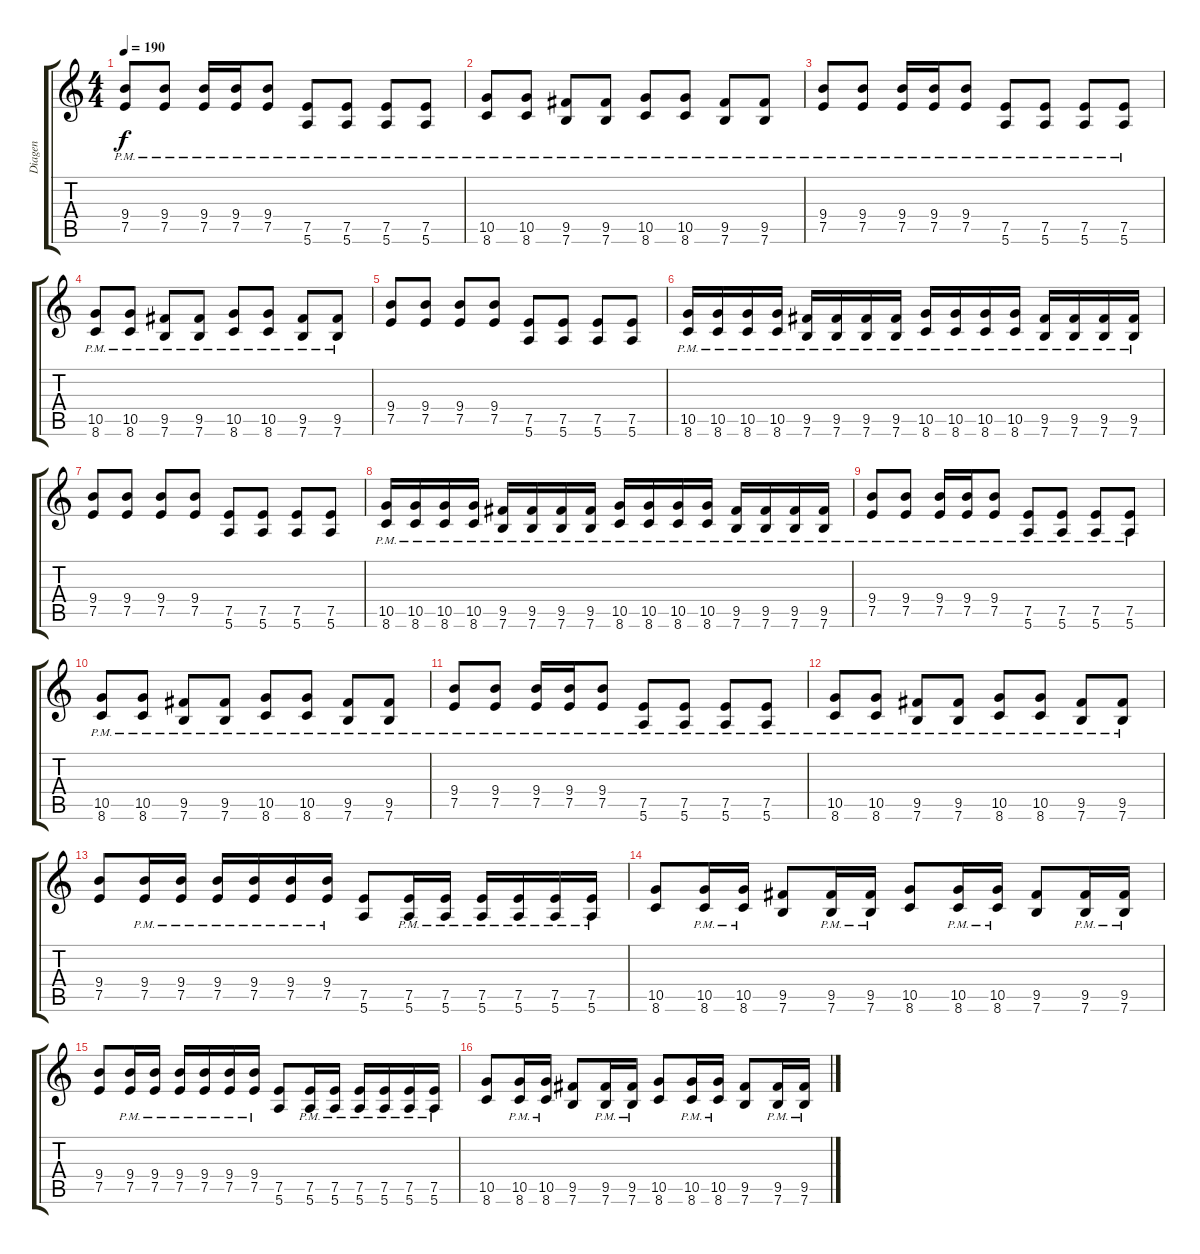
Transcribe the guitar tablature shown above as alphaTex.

\track ("Diagen" "Diagen") {instrument distortionguitar}
\staff {score tabs}
\tuning (E4 B3 G3 D3 A2 E2) {hide}
\ts (4 4)
\tempo 190
\clef g2
\ks c
(9.4{pm} 7.5{pm}).8{dy f} (9.4{pm} 7.5{pm}).8 (9.4{pm} 7.5{pm}).16 (9.4{pm} 7.5{pm}).16 (9.4{pm} 7.5{pm}).8 (7.5{pm} 5.6{pm}).8 (7.5{pm} 5.6{pm}).8 (7.5{pm} 5.6{pm}).8 (7.5{pm} 5.6{pm}).8 |
(10.5{pm} 8.6{pm}).8 (10.5{pm} 8.6{pm}).8 (9.5{pm} 7.6{pm}).8 (9.5{pm} 7.6{pm}).8 (10.5{pm} 8.6{pm}).8 (10.5{pm} 8.6{pm}).8 (9.5{pm} 7.6{pm}).8 (9.5{pm} 7.6{pm}).8 |
(9.4{pm} 7.5{pm}).8 (9.4{pm} 7.5{pm}).8 (9.4{pm} 7.5{pm}).16 (9.4{pm} 7.5{pm}).16 (9.4{pm} 7.5{pm}).8 (7.5{pm} 5.6{pm}).8 (7.5{pm} 5.6{pm}).8 (7.5{pm} 5.6{pm}).8 (7.5{pm} 5.6{pm}).8 |
(10.5{pm} 8.6{pm}).8 (10.5{pm} 8.6{pm}).8 (9.5{pm} 7.6{pm}).8 (9.5{pm} 7.6{pm}).8 (10.5{pm} 8.6{pm}).8 (10.5{pm} 8.6{pm}).8 (9.5{pm} 7.6{pm}).8 (9.5{pm} 7.6{pm}).8 |
(9.4 7.5).8 (9.4 7.5).8 (9.4 7.5).8 (9.4 7.5).8 (7.5 5.6).8 (7.5 5.6).8 (7.5 5.6).8 (7.5 5.6).8 |
(10.5{pm} 8.6{pm}).16 (10.5{pm} 8.6{pm}).16 (10.5{pm} 8.6{pm}).16 (10.5{pm} 8.6{pm}).16 (9.5{pm} 7.6{pm}).16 (9.5{pm} 7.6{pm}).16 (9.5{pm} 7.6{pm}).16 (9.5{pm} 7.6{pm}).16 (10.5{pm} 8.6{pm}).16 (10.5{pm} 8.6{pm}).16 (10.5{pm} 8.6{pm}).16 (10.5{pm} 8.6{pm}).16 (9.5{pm} 7.6{pm}).16 (9.5{pm} 7.6{pm}).16 (9.5{pm} 7.6{pm}).16 (9.5{pm} 7.6{pm}).16 |
(9.4 7.5).8 (9.4 7.5).8 (9.4 7.5).8 (9.4 7.5).8 (7.5 5.6).8 (7.5 5.6).8 (7.5 5.6).8 (7.5 5.6).8 |
(10.5{pm} 8.6{pm}).16 (10.5{pm} 8.6{pm}).16 (10.5{pm} 8.6{pm}).16 (10.5{pm} 8.6{pm}).16 (9.5{pm} 7.6{pm}).16 (9.5{pm} 7.6{pm}).16 (9.5{pm} 7.6{pm}).16 (9.5{pm} 7.6{pm}).16 (10.5{pm} 8.6{pm}).16 (10.5{pm} 8.6{pm}).16 (10.5{pm} 8.6{pm}).16 (10.5{pm} 8.6{pm}).16 (9.5{pm} 7.6{pm}).16 (9.5{pm} 7.6{pm}).16 (9.5{pm} 7.6{pm}).16 (9.5{pm} 7.6{pm}).16 |
(9.4{pm} 7.5{pm}).8 (9.4{pm} 7.5{pm}).8 (9.4{pm} 7.5{pm}).16 (9.4{pm} 7.5{pm}).16 (9.4{pm} 7.5{pm}).8 (7.5{pm} 5.6{pm}).8 (7.5{pm} 5.6{pm}).8 (7.5{pm} 5.6{pm}).8 (7.5{pm} 5.6{pm}).8 |
(10.5{pm} 8.6{pm}).8 (10.5{pm} 8.6{pm}).8 (9.5{pm} 7.6{pm}).8 (9.5{pm} 7.6{pm}).8 (10.5{pm} 8.6{pm}).8 (10.5{pm} 8.6{pm}).8 (9.5{pm} 7.6{pm}).8 (9.5{pm} 7.6{pm}).8 |
(9.4{pm} 7.5{pm}).8 (9.4{pm} 7.5{pm}).8 (9.4{pm} 7.5{pm}).16 (9.4{pm} 7.5{pm}).16 (9.4{pm} 7.5{pm}).8 (7.5{pm} 5.6{pm}).8 (7.5{pm} 5.6{pm}).8 (7.5{pm} 5.6{pm}).8 (7.5{pm} 5.6{pm}).8 |
(10.5{pm} 8.6{pm}).8 (10.5{pm} 8.6{pm}).8 (9.5{pm} 7.6{pm}).8 (9.5{pm} 7.6{pm}).8 (10.5{pm} 8.6{pm}).8 (10.5{pm} 8.6{pm}).8 (9.5{pm} 7.6{pm}).8 (9.5{pm} 7.6{pm}).8 |
(9.4 7.5).8 (9.4{pm} 7.5{pm}).16 (9.4{pm} 7.5{pm}).16 (9.4{pm} 7.5{pm}).16 (9.4{pm} 7.5{pm}).16 (9.4{pm} 7.5{pm}).16 (9.4{pm} 7.5{pm}).16 (7.5 5.6).8 (7.5{pm} 5.6{pm}).16 (7.5{pm} 5.6{pm}).16 (7.5{pm} 5.6{pm}).16 (7.5{pm} 5.6{pm}).16 (7.5{pm} 5.6{pm}).16 (7.5{pm} 5.6{pm}).16 |
(10.5 8.6).8 (10.5{pm} 8.6{pm}).16 (10.5{pm} 8.6{pm}).16 (9.5 7.6).8 (9.5{pm} 7.6{pm}).16 (9.5{pm} 7.6{pm}).16 (10.5 8.6).8 (10.5{pm} 8.6{pm}).16 (10.5{pm} 8.6{pm}).16 (9.5 7.6).8 (9.5{pm} 7.6{pm}).16 (9.5{pm} 7.6{pm}).16 |
(9.4 7.5).8 (9.4{pm} 7.5{pm}).16 (9.4{pm} 7.5{pm}).16 (9.4{pm} 7.5{pm}).16 (9.4{pm} 7.5{pm}).16 (9.4{pm} 7.5{pm}).16 (9.4{pm} 7.5{pm}).16 (7.5 5.6).8 (7.5{pm} 5.6{pm}).16 (7.5{pm} 5.6{pm}).16 (7.5{pm} 5.6{pm}).16 (7.5{pm} 5.6{pm}).16 (7.5{pm} 5.6{pm}).16 (7.5{pm} 5.6{pm}).16 |
(10.5 8.6).8 (10.5{pm} 8.6{pm}).16 (10.5{pm} 8.6{pm}).16 (9.5 7.6).8 (9.5{pm} 7.6{pm}).16 (9.5{pm} 7.6{pm}).16 (10.5 8.6).8 (10.5{pm} 8.6{pm}).16 (10.5{pm} 8.6{pm}).16 (9.5 7.6).8 (9.5{pm} 7.6{pm}).16 (9.5{pm} 7.6{pm}).16
